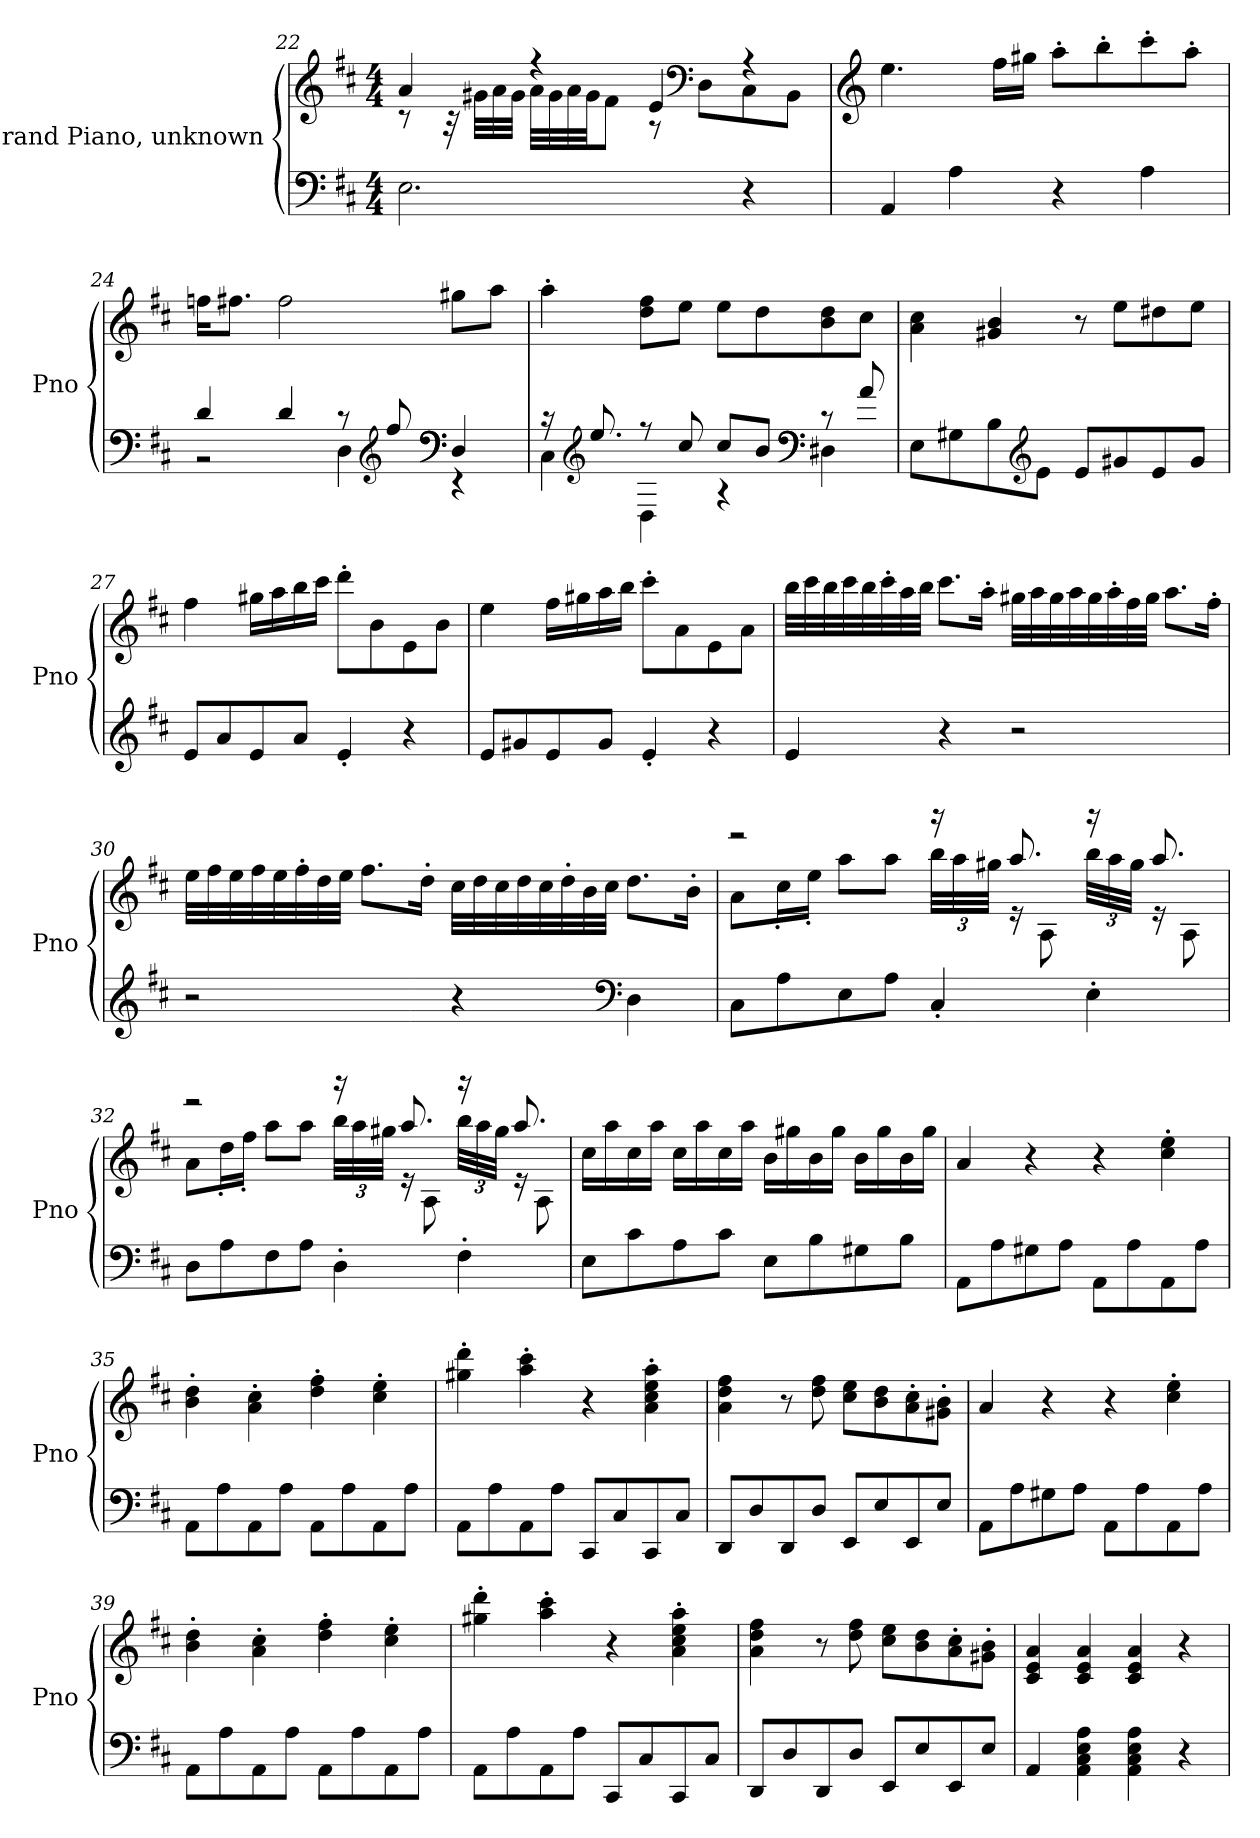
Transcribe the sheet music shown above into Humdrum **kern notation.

**kern	**kern
*part1	*part1
*staff2	*staff1
*I"Grand Piano, unknown	*
*I'Pno	*
!!LO:LB:g=z
*clefF4	*clefG2
*k[f#c#]	*k[f#c#]
*M4/4	*M4/4
=22	=22
*	*^
2.E\	4a/	8r
.	.	32r
.	.	32g#X\LLL
.	.	32a\
.	.	32g#\JJJ
.	4r	32a\LLL
.	.	32g#\
.	.	32a\
.	.	32g#\JJ
.	.	8f#\J
.	4e/	8r
*	*clefF4	*
.	.	8D\L
4r	4r	8C#\
.	.	8BB\J
*	*v	*v
=23	=23
*	*clefG2
4AA/	4.ee\
4A\	.
.	16ff#\LL
.	16gg#X\JJ
4r	8aa'\L
.	8bb'\
4A\	8ccc#'\
.	8aa'\J
=24	=24
*^	*
4d/	2r	16ffn\KL
.	.	8.ff#X\J
4d/	.	2ff#\
8r	4D\	.
*clefG2	*	*
8ff#/	.	.
*clefF4	*	*
4D/	4r	8gg#X\L
.	.	8aa\J
!!LO:LB:g=z
=25	=25	=25
16r	4C#\	4aa'\
*clefG2	*	*
8.ee/	.	.
8r	4D\	8dd\ 8ff#\L
8cc#/	.	8ee\J
8cc#/L	4r	8ee\L
8b/J	.	8dd\
*clefF4	*	*
8r	4D#X\	8b\ 8dd\
8a/	.	8cc#\J
*v	*v	*
=26	=26
8E\L	4a\ 4cc#\
8G#X\	.
8B\	4g#X/ 4b/
*clefG2	*
8e\J	.
8e/L	8r
8g#X/	8ee\L
8e/	8dd#X\
8g#/J	8ee\J
=27	=27
8e/L	4ff#\
8a/	.
8e/	16gg#X\LL
.	16aa\
8a/J	16bb\
.	16ccc#\JJ
4e'/	8ddd'\L
.	8b\
4r	8e\
.	8b\J
!!LO:LB:g=z
=28	=28
8e/L	4ee\
8g#X/	.
8e/	16ff#\LL
.	16gg#X\
8g#/J	16aa\
.	16bb\JJ
4e'/	8ccc#'\L
.	8a\
4r	8e\
.	8a\J
=29	=29
4e/	32bb\LLL
.	32ccc#\
.	32bb\
.	32ccc#\
.	32bb\
.	32ccc#'\
.	32aa\
.	32bb\JJJ
4r	8.ccc#\L
.	16aa'\Jk
2r	32gg#X\LLL
.	32aa\
.	32gg#\
.	32aa\
.	32gg#\
.	32aa'\
.	32ff#\
.	32gg#\JJJ
.	8.aa\L
.	16ff#'\Jk
!!LO:LB:g=z
=30	=30
2r	32ee\LLL
.	32ff#\
.	32ee\
.	32ff#\
.	32ee\
.	32ff#'\
.	32dd\
.	32ee\JJJ
.	8.ff#\L
.	16dd'\Jk
4r	32cc#\LLL
.	32dd\
.	32cc#\
.	32dd\
.	32cc#\
.	32dd'\
.	32b\
.	32cc#\JJJ
*clefF4	*
4D\	8.dd\L
.	16b'\Jk
=31	=31
*	*^
8C#\L	2r	8a\L
8A\	.	16cc#'\L
.	.	16ee'\JJ
8E\	.	8aa\L
8A\J	.	8aa\J
*	*	*Xbrackettup
4C#'/	16r	48bb\LLL
.	.	48aa\
.	.	48gg#X\JJJ
.	8.aa/	16r
.	.	8A\
4E'\	16r	48bb\LLL
.	.	48aa\
.	.	48gg#\JJJ
.	8.aa/	16r
.	.	8A\
!!LO:LB:g=z	!!
=32	=32	=32
8D\L	2r	8a\L
8A\	.	16dd'\L
.	.	16ff#'\JJ
8F#\	.	8aa\L
8A\J	.	8aa\J
4D'\	16r	48bb\LLL
.	.	48aa\
.	.	48gg#X\JJJ
.	8.aa/	16r
.	.	8A\
4F#'\	16r	48bb\LLL
.	.	48aa\
.	.	48gg#\JJJ
.	8.aa/	16r
.	.	8A\
*	*v	*v
=33	=33
8E\L	16cc#\LL
.	16aa\
8c#\	16cc#\
.	16aa\JJ
8A\	16cc#\LL
.	16aa\
8c#\J	16cc#\
.	16aa\JJ
8E\L	16b\LL
.	16gg#X\
8B\	16b\
.	16gg#\JJ
8G#X\	16b\LL
.	16gg#\
8B\J	16b\
.	16gg#\JJ
=34	=34
8AA\L	4a/
8A\	.
8G#X\	4r
8A\J	.
8AA\L	4r
8A\	.
8AA\	4cc#\' 4ee\'
8A\J	.
!!LO:PB:g=z
=35	=35
8AA\L	4b\' 4dd\'
8A\	.
8AA\	4a\' 4cc#\'
8A\J	.
8AA\L	4dd\' 4ff#\'
8A\	.
8AA\	4cc#\' 4ee\'
8A\J	.
=36	=36
8AA\L	4gg#X\' 4ddd\'
8A\	.
8AA\	4aa\' 4ccc#\'
8A\J	.
8CC#/L	4r
8C#/	.
8CC#/	4a\' 4cc#\' 4ee\' 4aa\'
8C#/J	.
=37	=37
8DD/L	4a\ 4dd\ 4ff#\
8D/	.
8DD/	8r
8D/J	8dd\ 8ff#\
8EE/L	8cc#\ 8ee\L
8E/	8b\ 8dd\
8EE/	8a\' 8cc#\'
8E/J	8g#X\' 8b\'J
=38	=38
8AA\L	4a/
8A\	.
8G#X\	4r
8A\J	.
8AA\L	4r
8A\	.
8AA\	4cc#\' 4ee\'
8A\J	.
=39	=39
8AA\L	4b\' 4dd\'
8A\	.
8AA\	4a\' 4cc#\'
8A\J	.
8AA\L	4dd\' 4ff#\'
8A\	.
8AA\	4cc#\' 4ee\'
8A\J	.
!!LO:LB:g=z
=40	=40
8AA\L	4gg#X\' 4ddd\'
8A\	.
8AA\	4aa\' 4ccc#\'
8A\J	.
8CC#/L	4r
8C#/	.
8CC#/	4a\' 4cc#\' 4ee\' 4aa\'
8C#/J	.
=41	=41
8DD/L	4a\ 4dd\ 4ff#\
8D/	.
8DD/	8r
8D/J	8dd\ 8ff#\
8EE/L	8cc#\ 8ee\L
8E/	8b\ 8dd\
8EE/	8a\' 8cc#\'
8E/J	8g#X\' 8b\'J
=42	=42
4AA/	4c#/ 4e/ 4a/
4AA\ 4C#\ 4E\ 4A\	4c#/ 4e/ 4a/
4AA\ 4C#\ 4E\ 4A\	4c#/ 4e/ 4a/
4r	4r
=	=
*-	*-
